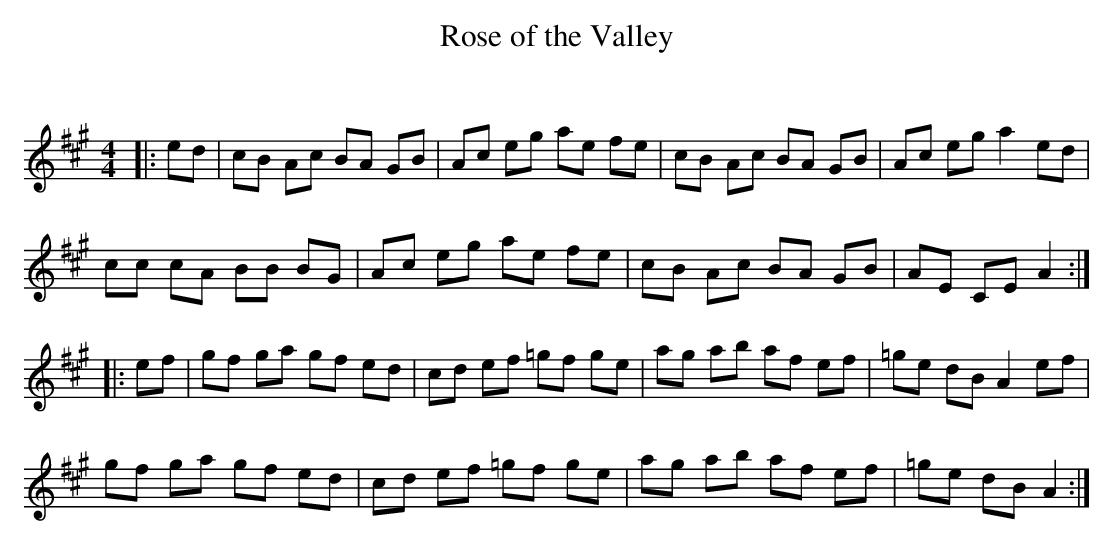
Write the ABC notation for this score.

X:1
T: Rose of the Valley
C:
Q: 232
K:A
M:4/4
L:1/8
|:ed|cB Ac BA GB|Ac eg ae fe|cB Ac BA GB|Ac eg a2 ed|
cc cA BB BG|Ac eg ae fe|cB Ac BA GB|AE CE A2:|
|:ef|gf ga gf ed|cd ef =gf ge|ag ab af ef|=ge dB A2 ef|
gf ga gf ed|cd ef =gf ge|ag ab af ef|=ge dB A2:|
